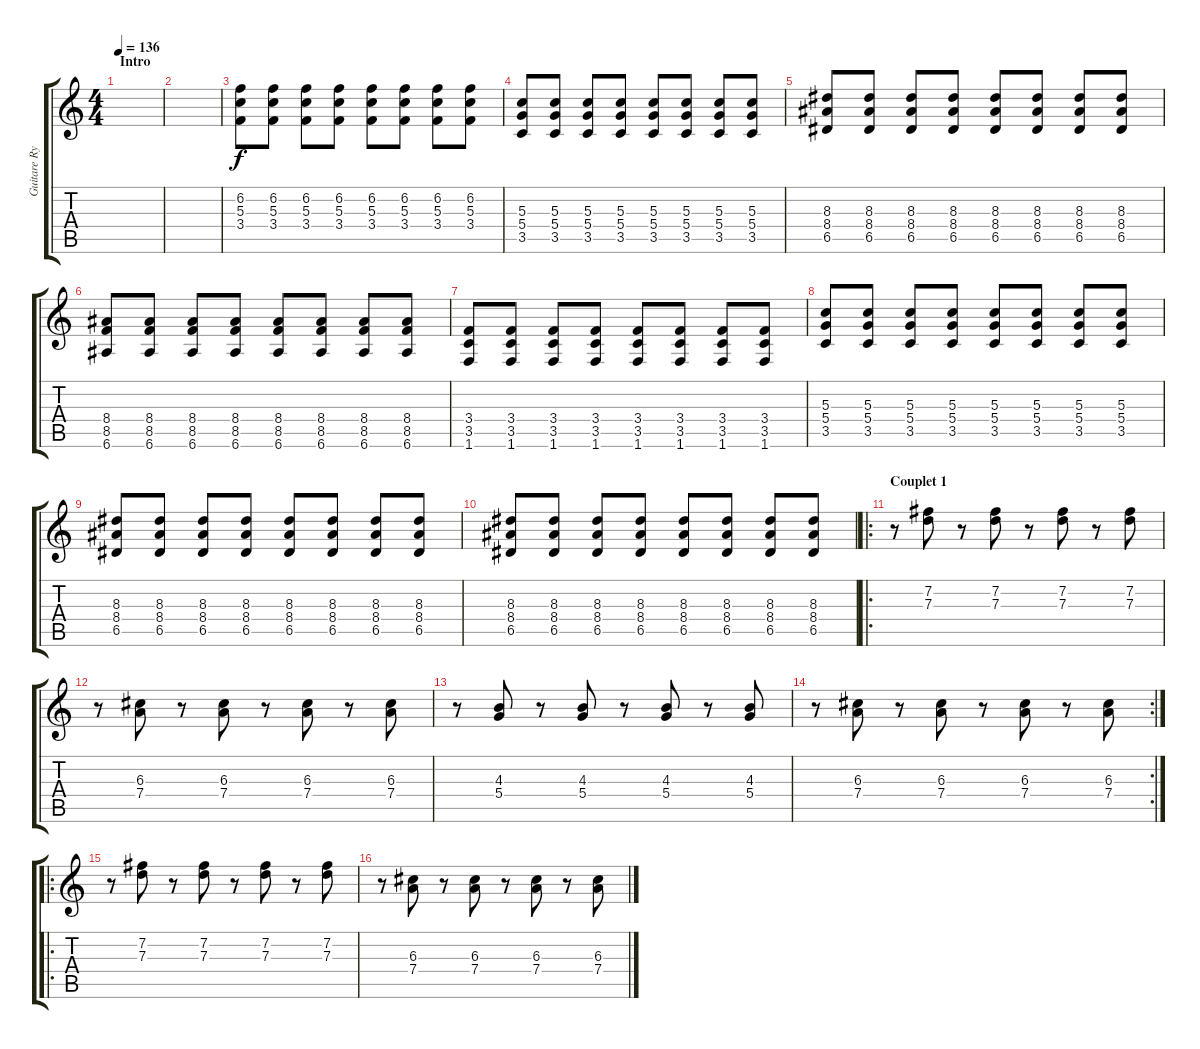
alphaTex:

\track ("Guitare Rythmique" "Guitare Ry") {instrument distortionguitar}
\staff {score tabs}
\tuning (E4 B3 G3 D3 A2 E2) {hide}
\ts (4 4)
\section ("" "Intro")
\tempo 136
\clef g2
\ks c
|
|
(6.2 5.3 3.4).8 (6.2 5.3 3.4).8 (6.2 5.3 3.4).8 (6.2 5.3 3.4).8 (6.2 5.3 3.4).8 (6.2 5.3 3.4).8 (6.2 5.3 3.4).8 (6.2 5.3 3.4).8 |
(5.3 5.4 3.5).8 (5.3 5.4 3.5).8 (5.3 5.4 3.5).8 (5.3 5.4 3.5).8 (5.3 5.4 3.5).8 (5.3 5.4 3.5).8 (5.3 5.4 3.5).8 (5.3 5.4 3.5).8 |
(8.3 8.4 6.5).8 (8.3 8.4 6.5).8 (8.3 8.4 6.5).8 (8.3 8.4 6.5).8 (8.3 8.4 6.5).8 (8.3 8.4 6.5).8 (8.3 8.4 6.5).8 (8.3 8.4 6.5).8 |
(8.4 8.5 6.6).8 (8.4 8.5 6.6).8 (8.4 8.5 6.6).8 (8.4 8.5 6.6).8 (8.4 8.5 6.6).8 (8.4 8.5 6.6).8 (8.4 8.5 6.6).8 (8.4 8.5 6.6).8 |
(3.4 3.5 1.6).8 (3.4 3.5 1.6).8 (3.4 3.5 1.6).8 (3.4 3.5 1.6).8 (3.4 3.5 1.6).8 (3.4 3.5 1.6).8 (3.4 3.5 1.6).8 (3.4 3.5 1.6).8 |
(5.3 5.4 3.5).8 (5.3 5.4 3.5).8 (5.3 5.4 3.5).8 (5.3 5.4 3.5).8 (5.3 5.4 3.5).8 (5.3 5.4 3.5).8 (5.3 5.4 3.5).8 (5.3 5.4 3.5).8 |
(8.3 8.4 6.5).8 (8.3 8.4 6.5).8 (8.3 8.4 6.5).8 (8.3 8.4 6.5).8 (8.3 8.4 6.5).8 (8.3 8.4 6.5).8 (8.3 8.4 6.5).8 (8.3 8.4 6.5).8 |
(8.3 8.4 6.5).8 (8.3 8.4 6.5).8 (8.3 8.4 6.5).8 (8.3 8.4 6.5).8 (8.3 8.4 6.5).8 (8.3 8.4 6.5).8 (8.3 8.4 6.5).8 (8.3 8.4 6.5).8 |
\ro
\section ("" "Couplet 1")
r.8{volume 7 instrument electricguitarclean} (7.2 7.3).8 r.8 (7.2 7.3).8 r.8 (7.2 7.3).8 r.8 (7.2 7.3).8 |
r.8 (6.3 7.4).8 r.8 (6.3 7.4).8 r.8 (6.3 7.4).8 r.8 (6.3 7.4).8 |
r.8 (4.3 5.4).8 r.8 (4.3 5.4).8 r.8 (4.3 5.4).8 r.8 (4.3 5.4).8 |
\rc 2
r.8 (6.3 7.4).8 r.8 (6.3 7.4).8 r.8 (6.3 7.4).8 r.8 (6.3 7.4).8 |
\ro
r.8{volume 7 instrument electricguitarclean} (7.2 7.3).8 r.8 (7.2 7.3).8 r.8 (7.2 7.3).8 r.8 (7.2 7.3).8 |
r.8 (6.3 7.4).8 r.8 (6.3 7.4).8 r.8 (6.3 7.4).8 r.8 (6.3 7.4).8
